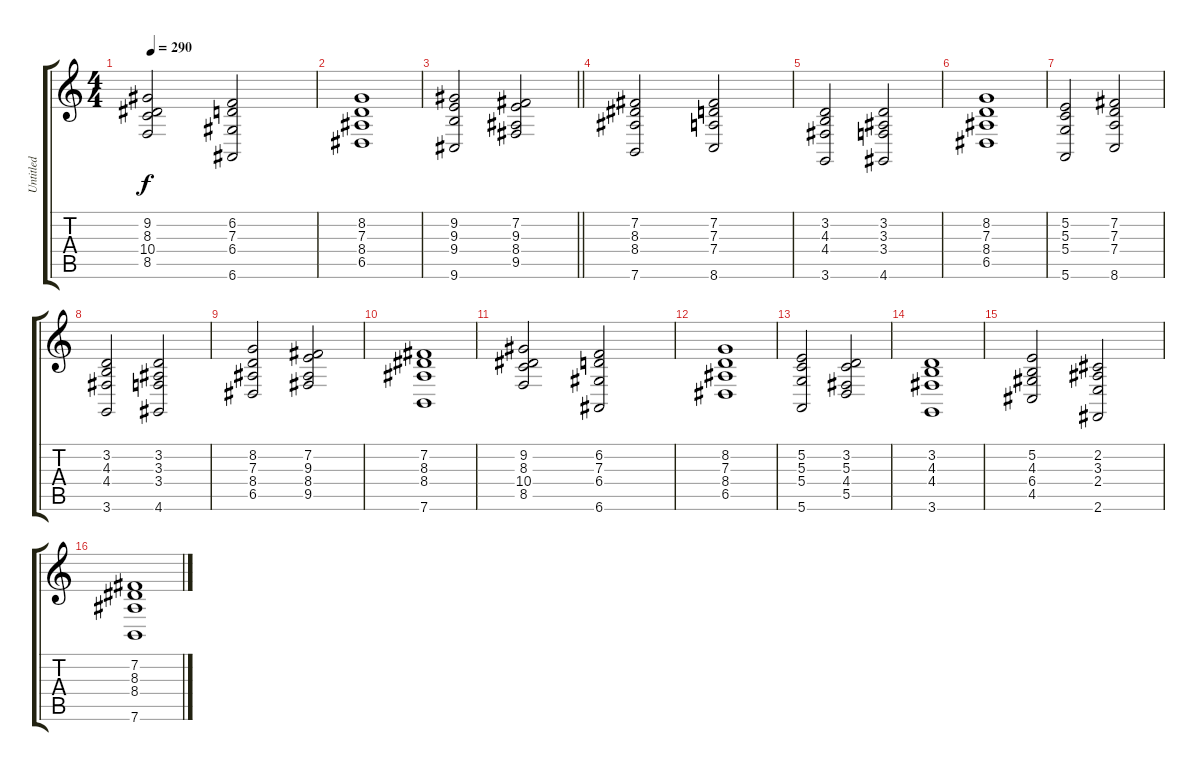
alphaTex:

\track ("Untitled" "Untitled") {instrument acousticgrandpiano}
\staff {score tabs}
\tuning (E4 B3 G3 D3 A2 E2) {hide}
\ts (4 4)
\tempo 290
\clef g2
\ks c
(9.2 8.3 10.4 8.5).2{dy f} (6.2 7.3 6.4 6.6).2 |
(8.2 7.3 8.4 6.5).1 |
\barLineRight lightlight
(9.2 9.3 9.4 9.6).2 (7.2 9.3 8.4 9.5).2 |
(7.2 8.3 8.4 7.6).2 (7.2 7.3 7.4 8.6).2 |
(3.2 4.3 4.4 3.6).2 (3.2 3.3 3.4 4.6).2 |
(8.2 7.3 8.4 6.5).1 |
(5.2 5.3 5.4 5.6).2 (7.2 7.3 7.4 8.6).2 |
(3.2 4.3 4.4 3.6).2 (3.2 3.3 3.4 4.6).2 |
(8.2 7.3 8.4 6.5).2 (7.2 9.3 8.4 9.5).2 |
(7.2 8.3 8.4 7.6).1 |
(9.2 8.3 10.4 8.5).2 (6.2 7.3 6.4 6.6).2 |
(8.2 7.3 8.4 6.5).1 |
(5.2 5.3 5.4 5.6).2 (3.2 5.3 4.4 5.5).2 |
(3.2 4.3 4.4 3.6).1 |
(5.2 4.3 6.4 4.5).2 (2.2 3.3 2.4 2.6).2 |
(7.2 8.3 8.4 7.6).1
